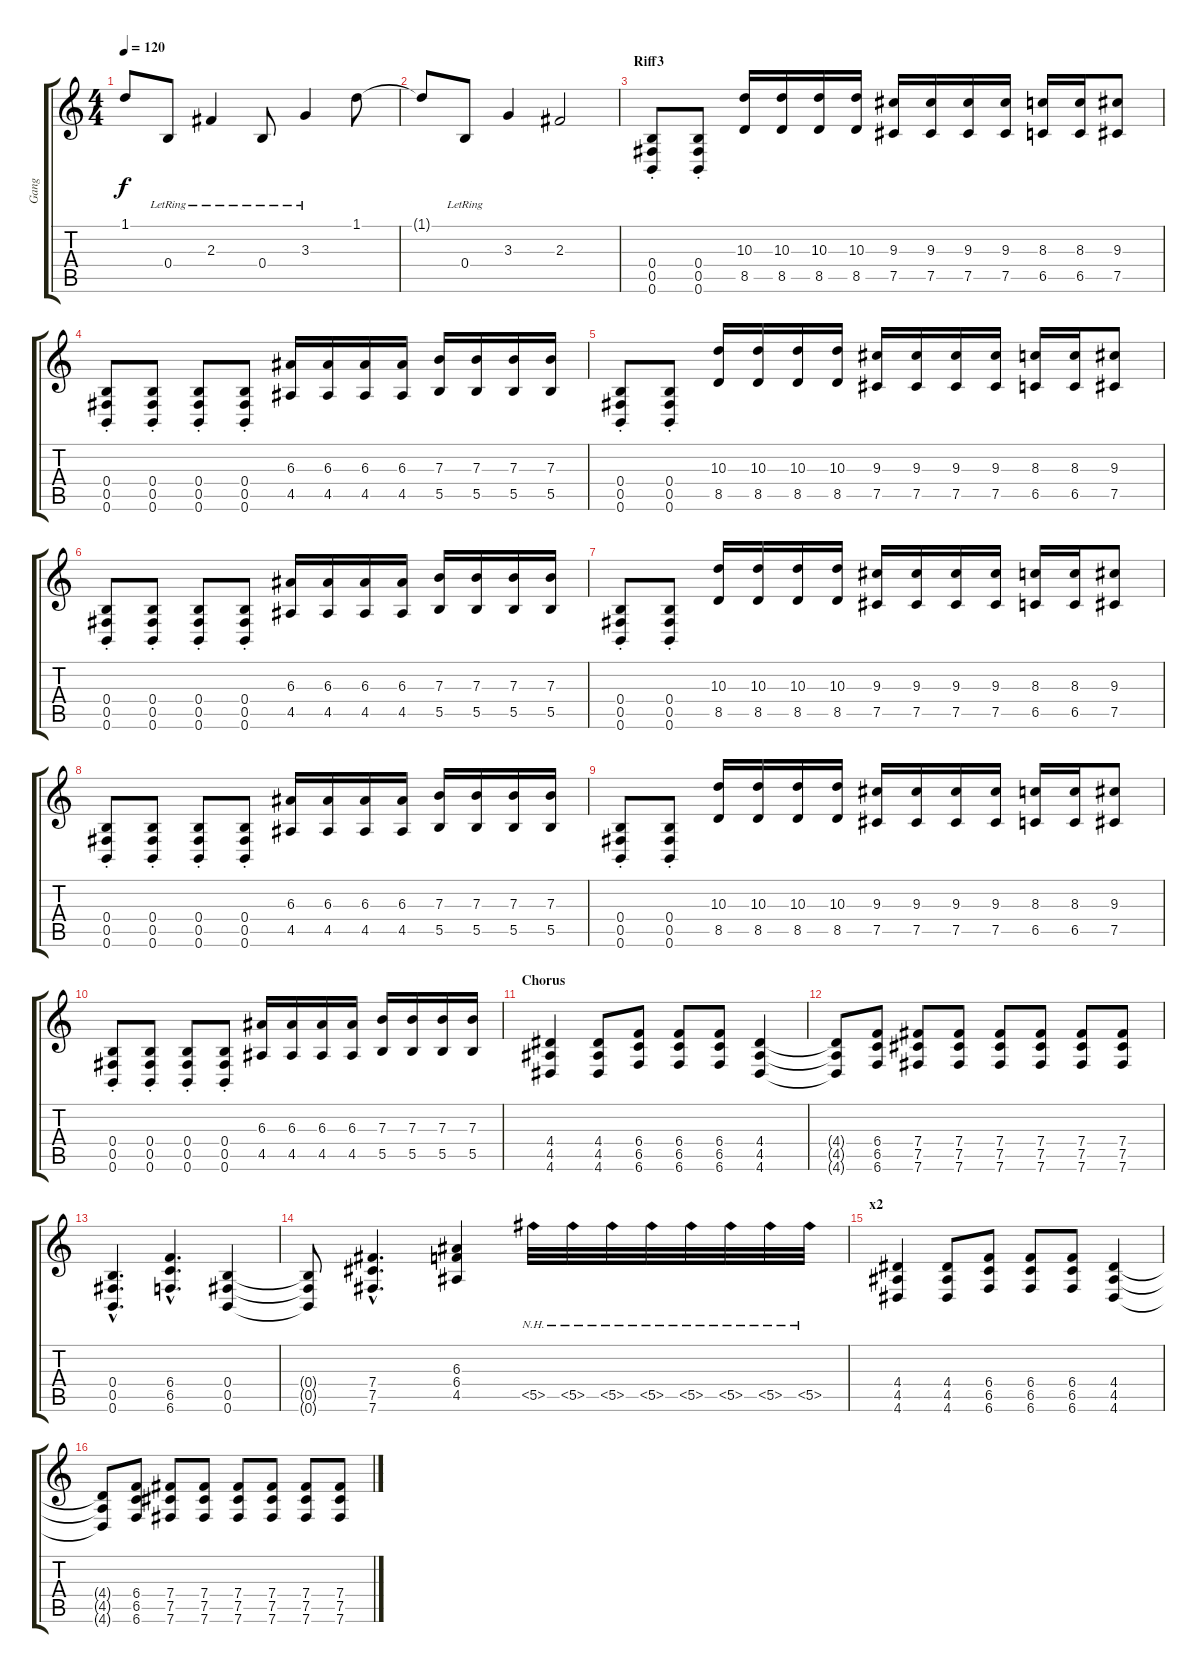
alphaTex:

\track ("Gang" "Gang") {instrument distortionguitar}
\staff {score tabs}
\tuning (Db4 Ab3 E3 B2 Gb2 B1) {hide}
\ts (4 4)
\tempo 120
\clef g2
\ks c
1.1{t}.8{dy f} 0.4{lr}.8 2.3{lr}.4 0.4{lr}.8 3.3{lr}.4 1.1.8 |
1.1{t}.8 0.4{lr}.8 3.3.4 2.3.2 |
\section ("" "Riff3")
(0.4{st} 0.5{st} 0.6).8{instrument distortionguitar} (0.4{st} 0.5{st} 0.6).8 (10.3 8.5).16 (10.3 8.5).16 (10.3 8.5).16 (10.3 8.5).16 (9.3 7.5).16 (9.3 7.5).16 (9.3 7.5).16 (9.3 7.5).16 (8.3 6.5).16 (8.3 6.5).16 (9.3 7.5).8 |
(0.4{st} 0.5{st} 0.6).8 (0.4{st} 0.5{st} 0.6).8 (0.4{st} 0.5{st} 0.6).8 (0.4{st} 0.5{st} 0.6).8 (6.3 4.5).16 (6.3 4.5).16 (6.3 4.5).16 (6.3 4.5).16 (7.3 5.5).16 (7.3 5.5).16 (7.3 5.5).16 (7.3 5.5).16 |
(0.4{st} 0.5{st} 0.6).8 (0.4{st} 0.5{st} 0.6).8 (10.3 8.5).16 (10.3 8.5).16 (10.3 8.5).16 (10.3 8.5).16 (9.3 7.5).16 (9.3 7.5).16 (9.3 7.5).16 (9.3 7.5).16 (8.3 6.5).16 (8.3 6.5).16 (9.3 7.5).8 |
(0.4{st} 0.5{st} 0.6).8 (0.4{st} 0.5{st} 0.6).8 (0.4{st} 0.5{st} 0.6).8 (0.4{st} 0.5{st} 0.6).8 (6.3 4.5).16 (6.3 4.5).16 (6.3 4.5).16 (6.3 4.5).16 (7.3 5.5).16 (7.3 5.5).16 (7.3 5.5).16 (7.3 5.5).16 |
(0.4{st} 0.5{st} 0.6).8 (0.4{st} 0.5{st} 0.6).8 (10.3 8.5).16 (10.3 8.5).16 (10.3 8.5).16 (10.3 8.5).16 (9.3 7.5).16 (9.3 7.5).16 (9.3 7.5).16 (9.3 7.5).16 (8.3 6.5).16 (8.3 6.5).16 (9.3 7.5).8 |
(0.4{st} 0.5{st} 0.6).8 (0.4{st} 0.5{st} 0.6).8 (0.4{st} 0.5{st} 0.6).8 (0.4{st} 0.5{st} 0.6).8 (6.3 4.5).16 (6.3 4.5).16 (6.3 4.5).16 (6.3 4.5).16 (7.3 5.5).16 (7.3 5.5).16 (7.3 5.5).16 (7.3 5.5).16 |
(0.4{st} 0.5{st} 0.6).8 (0.4{st} 0.5{st} 0.6).8 (10.3 8.5).16 (10.3 8.5).16 (10.3 8.5).16 (10.3 8.5).16 (9.3 7.5).16 (9.3 7.5).16 (9.3 7.5).16 (9.3 7.5).16 (8.3 6.5).16 (8.3 6.5).16 (9.3 7.5).8 |
(0.4{st} 0.5{st} 0.6).8 (0.4{st} 0.5{st} 0.6).8 (0.4{st} 0.5{st} 0.6).8 (0.4{st} 0.5{st} 0.6).8 (6.3 4.5).16 (6.3 4.5).16 (6.3 4.5).16 (6.3 4.5).16 (7.3 5.5).16 (7.3 5.5).16 (7.3 5.5).16 (7.3 5.5).16 |
\section ("" "Chorus")
(4.4 4.5 4.6).4 (4.4 4.5 4.6).8 (6.4 6.5 6.6).8 (6.4 6.5 6.6).8 (6.4 6.5 6.6).8 (4.4 4.5 4.6).4 |
(4.4{t} 4.5{t} 4.6{t}).8 (6.4 6.5 6.6).8 (7.4 7.5 7.6).8 (7.4 7.5 7.6).8 (7.4 7.5 7.6).8 (7.4 7.5 7.6).8 (7.4 7.5 7.6).8 (7.4 7.5 7.6).8 |
(0.4{hac} 0.5{hac} 0.6{hac}).4{d} (6.4{hac} 6.5{hac} 6.6{hac}).4{d} (0.4 0.5 0.6).4 |
(0.4{t} 0.5{t} 0.6{t}).8 (7.4{hac} 7.5{hac} 7.6{hac}).4{d} (6.3 6.4 4.5).4 5.5{nh}.32 5.5{nh}.32 5.5{nh}.32 5.5{nh}.32 5.5{nh}.32 5.5{nh}.32 5.5{nh}.32 5.5{nh}.32 |
\section ("" "x2")
(4.4 4.5 4.6).4 (4.4 4.5 4.6).8 (6.4 6.5 6.6).8 (6.4 6.5 6.6).8 (6.4 6.5 6.6).8 (4.4 4.5 4.6).4 |
(4.4{t} 4.5{t} 4.6{t}).8 (6.4 6.5 6.6).8 (7.4 7.5 7.6).8 (7.4 7.5 7.6).8 (7.4 7.5 7.6).8 (7.4 7.5 7.6).8 (7.4 7.5 7.6).8 (7.4 7.5 7.6).8
